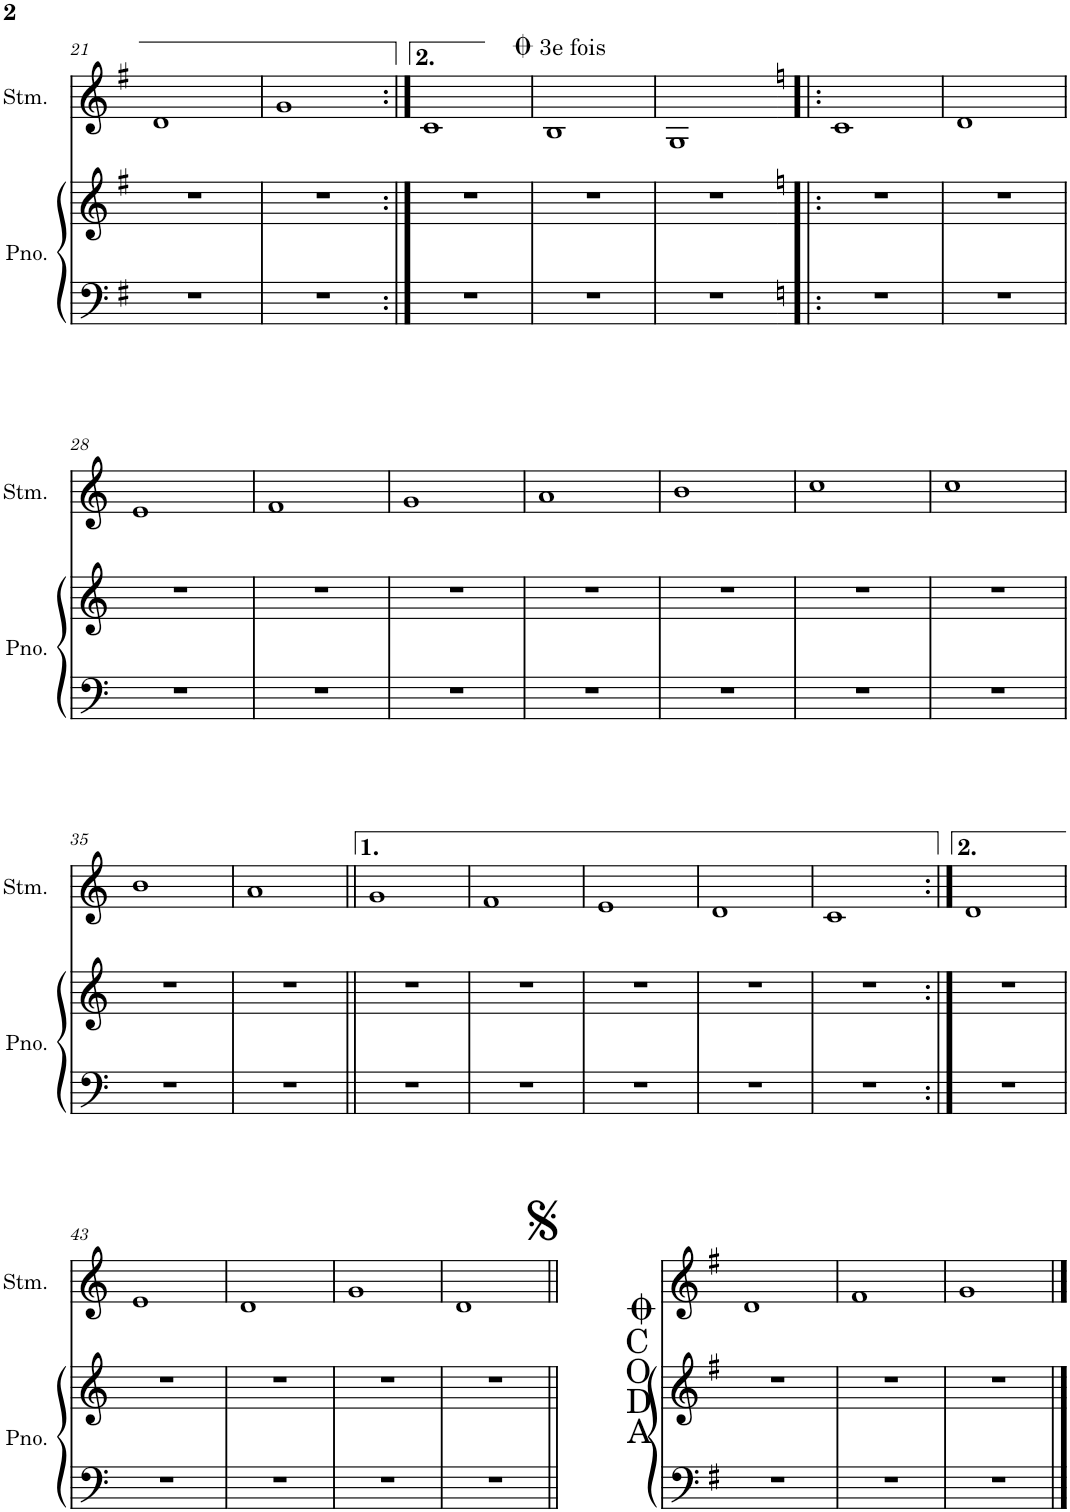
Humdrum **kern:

**kern	**kern	**kern
*part2	*part2	*part1
*staff3	*staff2	*staff1
*I"Piano	*	*I"Stem
*I'Pno.	*	*I'Stm.
!!LO:PB:g=z
*clefF4	*clefG2	*clefG2
*k[f#]	*k[f#]	*k[f#]
*M2/2	*M2/2	*M2/2
*met(c|)	*met(c|)	*met(c|)
=21	=21	=21
1r	1r	1d
=22	=22	=22
1r	1r	1g
=23:|!	=23:|!	=23:|!
1r	1r	1c
!	!	!LO:TX:a:t=<font size="18"/><font size="11"/> 3e fois
=24	=24	=24
1r	1r	1B
=25	=25	=25
1r	1r	1G
=26!|:	=26!|:	=26!|:
*k[]	*k[]	*k[]
1r	1r	1c
=27	=27	=27
1r	1r	1d
!!LO:LB:g=z
=28	=28	=28
1r	1r	1e
=29	=29	=29
1r	1r	1f
=30	=30	=30
1r	1r	1g
=31	=31	=31
1r	1r	1a
=32	=32	=32
1r	1r	1b
=33	=33	=33
1r	1r	1cc
=34	=34	=34
1r	1r	1cc
!!LO:LB:g=z
=35	=35	=35
1r	1r	1b
=36	=36	=36
1r	1r	1a
=37||	=37||	=37||
1r	1r	1g
=38	=38	=38
1r	1r	1f
=39	=39	=39
1r	1r	1e
=40	=40	=40
1r	1r	1d
=41	=41	=41
1r	1r	1c
=42:|!	=42:|!	=42:|!
1r	1r	1d
!!LO:LB:g=z
=43	=43	=43
1r	1r	1e
=44	=44	=44
1r	1r	1d
=45	=45	=45
1r	1r	1g
=46	=46	=46
1r	1r	1d
=47||	=47||	=47||
*k[f#]	*k[f#]	*k[f#]
1r	1r	1d
=48	=48	=48
1r	1r	1f#
=49	=49	=49
1r	1r	1g
==	==	==
*-	*-	*-
